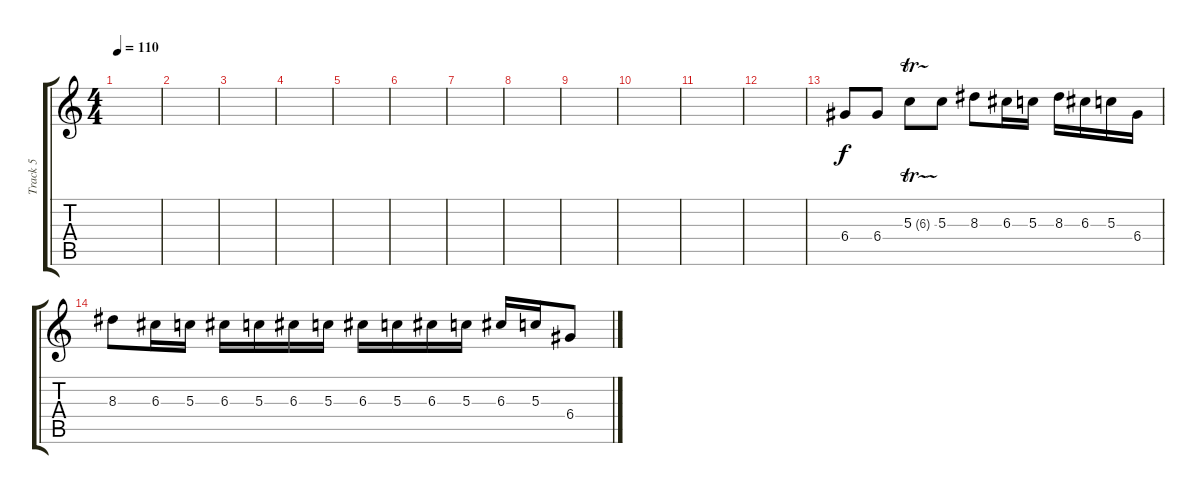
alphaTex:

\track ("Track 5" "Track 5") {instrument electricguitarclean}
\staff {score tabs}
\tuning (E4 B3 G3 D3 A2 E2) {hide}
\ts (4 4)
\tempo 110
\clef g2
\ks c
|
|
|
|
|
|
|
|
|
|
|
|
6.4.8{volume 16 instrument overdrivenguitar} 6.4.8 5.3{tr (6 32)}.8 5.3.8 8.3.8 6.3.16 5.3.16 8.3.16 6.3.16 5.3.16 6.4.16 |
8.3.8 6.3.16 5.3.16 6.3.16 5.3.16 6.3.16 5.3.16 6.3.16 5.3.16 6.3.16 5.3.16 6.3.16 5.3.16 6.4.8
